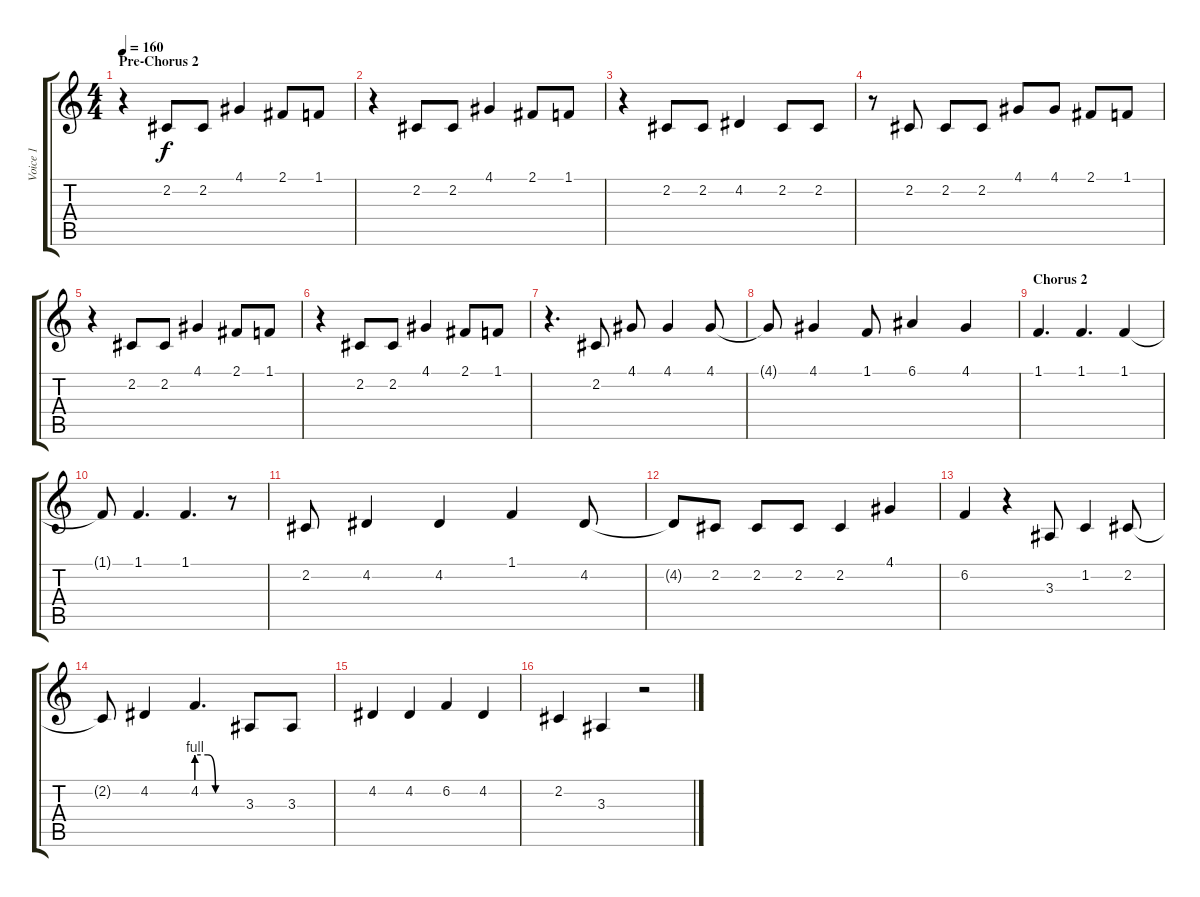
\track ("Voice 1" "Voice 1") {instrument oboe}
\staff {score tabs}
\tuning (E4 B3 G3 D3 A2 E2) {hide}
\ts (4 4)
\section ("" "Pre-Chorus 2")
\tempo 160
\clef g2
\ks c
r.4{dy f} 2.2.8 2.2.8 4.1.4 2.1.8 1.1.8 |
r.4 2.2.8 2.2.8 4.1.4 2.1.8 1.1.8 |
r.4 2.2.8 2.2.8 4.2.4 2.2.8 2.2.8 |
r.8 2.2.8 2.2.8 2.2.8 4.1.8 4.1.8 2.1.8 1.1.8 |
r.4 2.2.8 2.2.8 4.1.4 2.1.8 1.1.8 |
r.4 2.2.8 2.2.8 4.1.4 2.1.8 1.1.8 |
r.4{d} 2.2.8 4.1.8 4.1.4 4.1.8 |
4.1{t}.8 4.1.4 1.1.8 6.1.4 4.1.4 |
\section ("" "Chorus 2")
1.1.4{d} 1.1.4{d} 1.1.4 |
1.1{t}.8 1.1.4{d} 1.1.4{d} r.8 |
2.2.8 4.2.4 4.2.4 1.1.4 4.2.8 |
4.2{t}.8 2.2.8 2.2.8 2.2.8 2.2.4 4.1.4 |
6.2.4 r.4 3.3.8 1.2.4 2.2.8 |
2.2{t}.8 4.2.4 4.2{be (custom 0 4 15 4 25 0 40 0 60 0)}.4{d} 3.3.8 3.3.8 |
4.2.4 4.2.4 6.2.4 4.2.4 |
2.2.4 3.3.4 r.2
